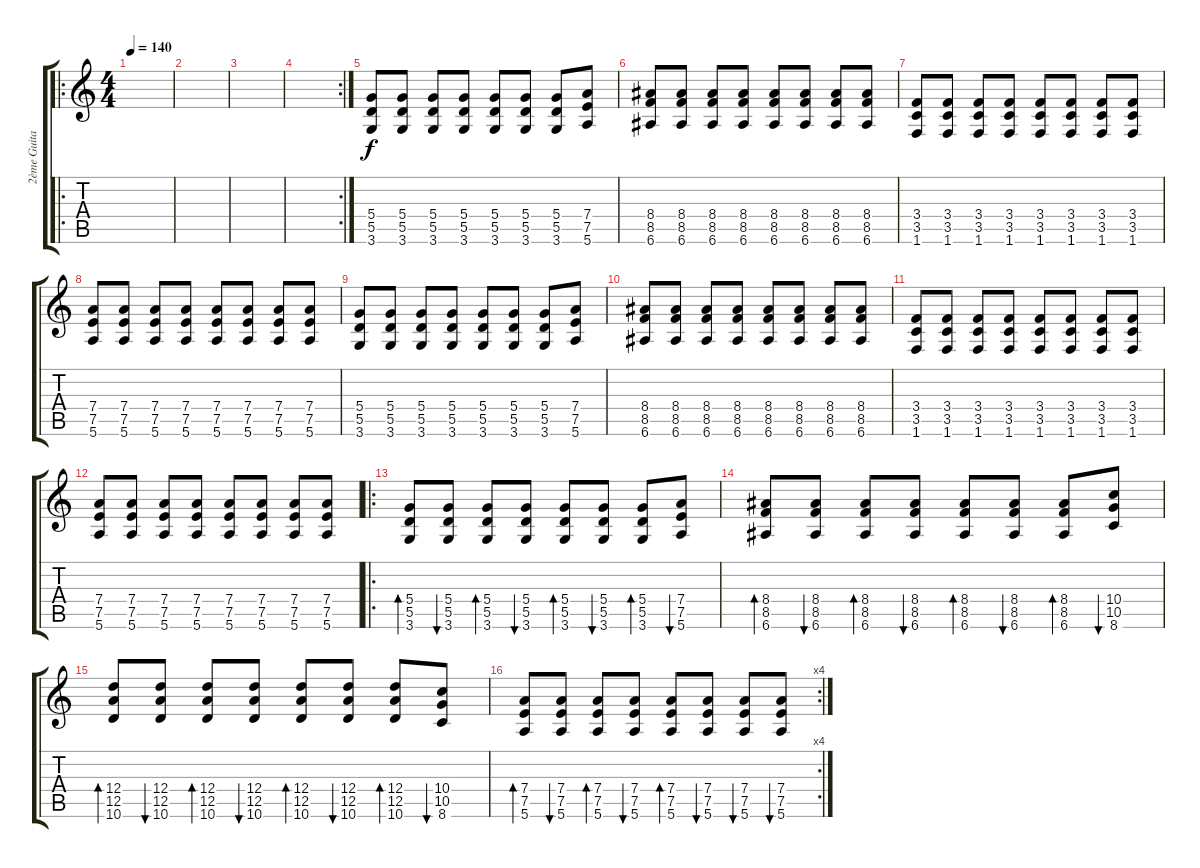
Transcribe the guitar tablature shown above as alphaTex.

\track ("2ème Guitare" "2ème Guita") {instrument overdrivenguitar}
\staff {score tabs}
\tuning (E4 B3 G3 D3 A2 E2) {hide}
\ro
\ts (4 4)
\tempo 140
\clef g2
\ks c
|
|
|
\rc 2
|
(5.4 5.5 3.6).8 (5.4 5.5 3.6).8 (5.4 5.5 3.6).8 (5.4 5.5 3.6).8 (5.4 5.5 3.6).8 (5.4 5.5 3.6).8 (5.4 5.5 3.6).8 (7.4 7.5 5.6).8 |
(8.4 8.5 6.6).8 (8.4 8.5 6.6).8 (8.4 8.5 6.6).8 (8.4 8.5 6.6).8 (8.4 8.5 6.6).8 (8.4 8.5 6.6).8 (8.4 8.5 6.6).8 (8.4 8.5 6.6).8 |
(3.4 3.5 1.6).8 (3.4 3.5 1.6).8 (3.4 3.5 1.6).8 (3.4 3.5 1.6).8 (3.4 3.5 1.6).8 (3.4 3.5 1.6).8 (3.4 3.5 1.6).8 (3.4 3.5 1.6).8 |
(7.4 7.5 5.6).8 (7.4 7.5 5.6).8 (7.4 7.5 5.6).8 (7.4 7.5 5.6).8 (7.4 7.5 5.6).8 (7.4 7.5 5.6).8 (7.4 7.5 5.6).8 (7.4 7.5 5.6).8 |
(5.4 5.5 3.6).8 (5.4 5.5 3.6).8 (5.4 5.5 3.6).8 (5.4 5.5 3.6).8 (5.4 5.5 3.6).8 (5.4 5.5 3.6).8 (5.4 5.5 3.6).8 (7.4 7.5 5.6).8 |
(8.4 8.5 6.6).8 (8.4 8.5 6.6).8 (8.4 8.5 6.6).8 (8.4 8.5 6.6).8 (8.4 8.5 6.6).8 (8.4 8.5 6.6).8 (8.4 8.5 6.6).8 (8.4 8.5 6.6).8 |
(3.4 3.5 1.6).8 (3.4 3.5 1.6).8 (3.4 3.5 1.6).8 (3.4 3.5 1.6).8 (3.4 3.5 1.6).8 (3.4 3.5 1.6).8 (3.4 3.5 1.6).8 (3.4 3.5 1.6).8 |
(7.4 7.5 5.6).8 (7.4 7.5 5.6).8 (7.4 7.5 5.6).8 (7.4 7.5 5.6).8 (7.4 7.5 5.6).8 (7.4 7.5 5.6).8 (7.4 7.5 5.6).8 (7.4 7.5 5.6).8 |
\ro
(5.4 5.5 3.6).8{bd 60} (5.4 5.5 3.6).8{bu 60} (5.4 5.5 3.6).8{bd 60} (5.4 5.5 3.6).8{bu 60} (5.4 5.5 3.6).8{bd 60} (5.4 5.5 3.6).8{bu 60} (5.4 5.5 3.6).8{bd 60} (7.4 7.5 5.6).8{bu 60} |
(8.4 8.5 6.6).8{bd 60} (8.4 8.5 6.6).8{bu 60} (8.4 8.5 6.6).8{bd 60} (8.4 8.5 6.6).8{bu 60} (8.4 8.5 6.6).8{bd 60} (8.4 8.5 6.6).8{bu 60} (8.4 8.5 6.6).8{bd 60} (10.4 10.5 8.6).8{bu 60} |
(12.4 12.5 10.6).8{bd 60} (12.4 12.5 10.6).8{bu 60} (12.4 12.5 10.6).8{bd 60} (12.4 12.5 10.6).8{bu 60} (12.4 12.5 10.6).8{bd 60} (12.4 12.5 10.6).8{bu 60} (12.4 12.5 10.6).8{bd 60} (10.4 10.5 8.6).8{bu 60} |
\rc 4
(7.4 7.5 5.6).8{bd 60} (7.4 7.5 5.6).8{bu 60} (7.4 7.5 5.6).8{bd 60} (7.4 7.5 5.6).8{bu 60} (7.4 7.5 5.6).8{bd 60} (7.4 7.5 5.6).8{bu 60} (7.4 7.5 5.6).8{bu 60} (7.4 7.5 5.6).8{bu 60}
